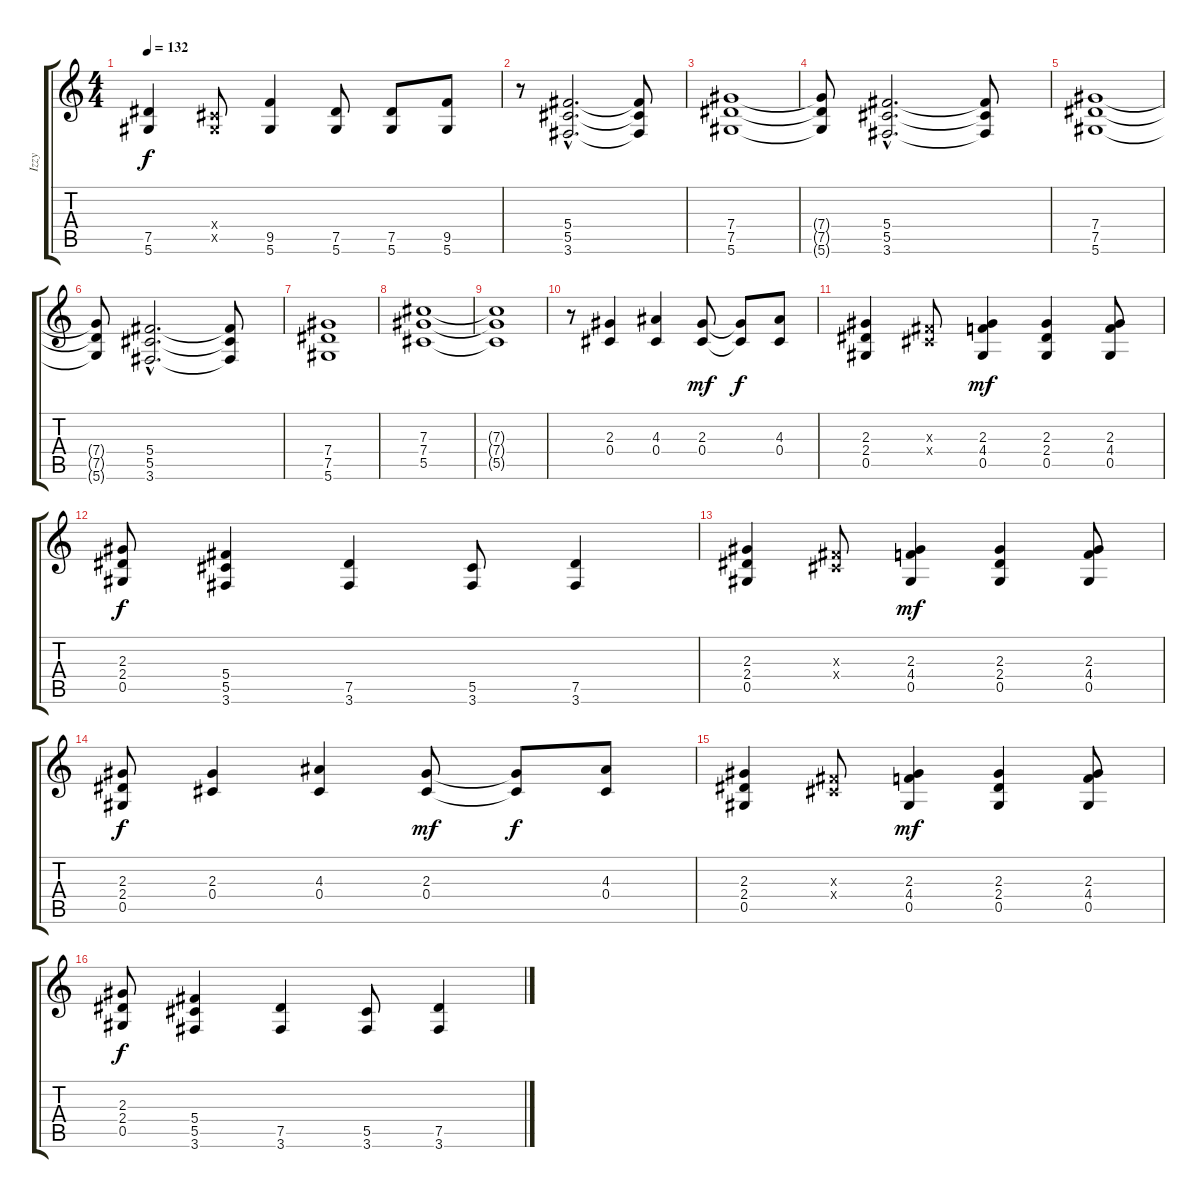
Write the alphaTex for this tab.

\track ("Izzy" "Izzy") {instrument distortionguitar}
\staff {score tabs}
\tuning (Eb4 Bb3 Gb3 Db3 Ab2 Eb2) {hide}
\ts (4 4)
\tempo 132
\clef g2
\ks c
(7.5 5.6).4{dy f} (0.4{x} 0.5{x}).8 (9.5 5.6).4 (7.5 5.6).8 (7.5 5.6).8 (9.5 5.6).8 |
r.8 (5.4{hac} 5.5{hac} 3.6{hac}).2{d} (5.4{t} 5.5{t} 3.6{t}).8 |
(7.4 7.5 5.6).1 |
(7.4{t} 7.5{t} 5.6{t}).8 (5.4{hac} 5.5{hac} 3.6{hac}).2{d} (5.4{t} 5.5{t} 3.6{t}).8 |
(7.4 7.5 5.6).1 |
(7.4{t} 7.5{t} 5.6{t}).8 (5.4{hac} 5.5{hac} 3.6{hac}).2{d} (5.4{t} 5.5{t} 3.6{t}).8 |
(7.4 7.5 5.6).1 |
(7.3 7.4 5.5).1 |
(7.3{t} 7.4{t} 5.5{t}).1 |
r.8 (2.3 0.4).4 (4.3 0.4).4 (2.3 0.4).8{dy mf} (2.3{t} 0.4{t}).8{dy f} (4.3 0.4).8 |
(2.3 2.4 0.5).4 (0.3{x} 0.4{x}).8 (2.3 4.4 0.5).4{dy mf} (2.3 2.4 0.5).4 (2.3 4.4 0.5).8 |
(2.3 2.4 0.5).8{dy f} (5.4 5.5 3.6).4 (7.5 3.6).4 (5.5 3.6).8 (7.5 3.6).4 |
(2.3 2.4 0.5).4 (0.3{x} 0.4{x}).8 (2.3 4.4 0.5).4{dy mf} (2.3 2.4 0.5).4 (2.3 4.4 0.5).8 |
(2.3 2.4 0.5).8{dy f} (2.3 0.4).4 (4.3 0.4).4 (2.3 0.4).8{dy mf} (2.3{t} 0.4{t}).8{dy f} (4.3 0.4).8 |
(2.3 2.4 0.5).4 (0.3{x} 0.4{x}).8 (2.3 4.4 0.5).4{dy mf} (2.3 2.4 0.5).4 (2.3 4.4 0.5).8 |
(2.3 2.4 0.5).8{dy f} (5.4 5.5 3.6).4 (7.5 3.6).4 (5.5 3.6).8 (7.5 3.6).4
